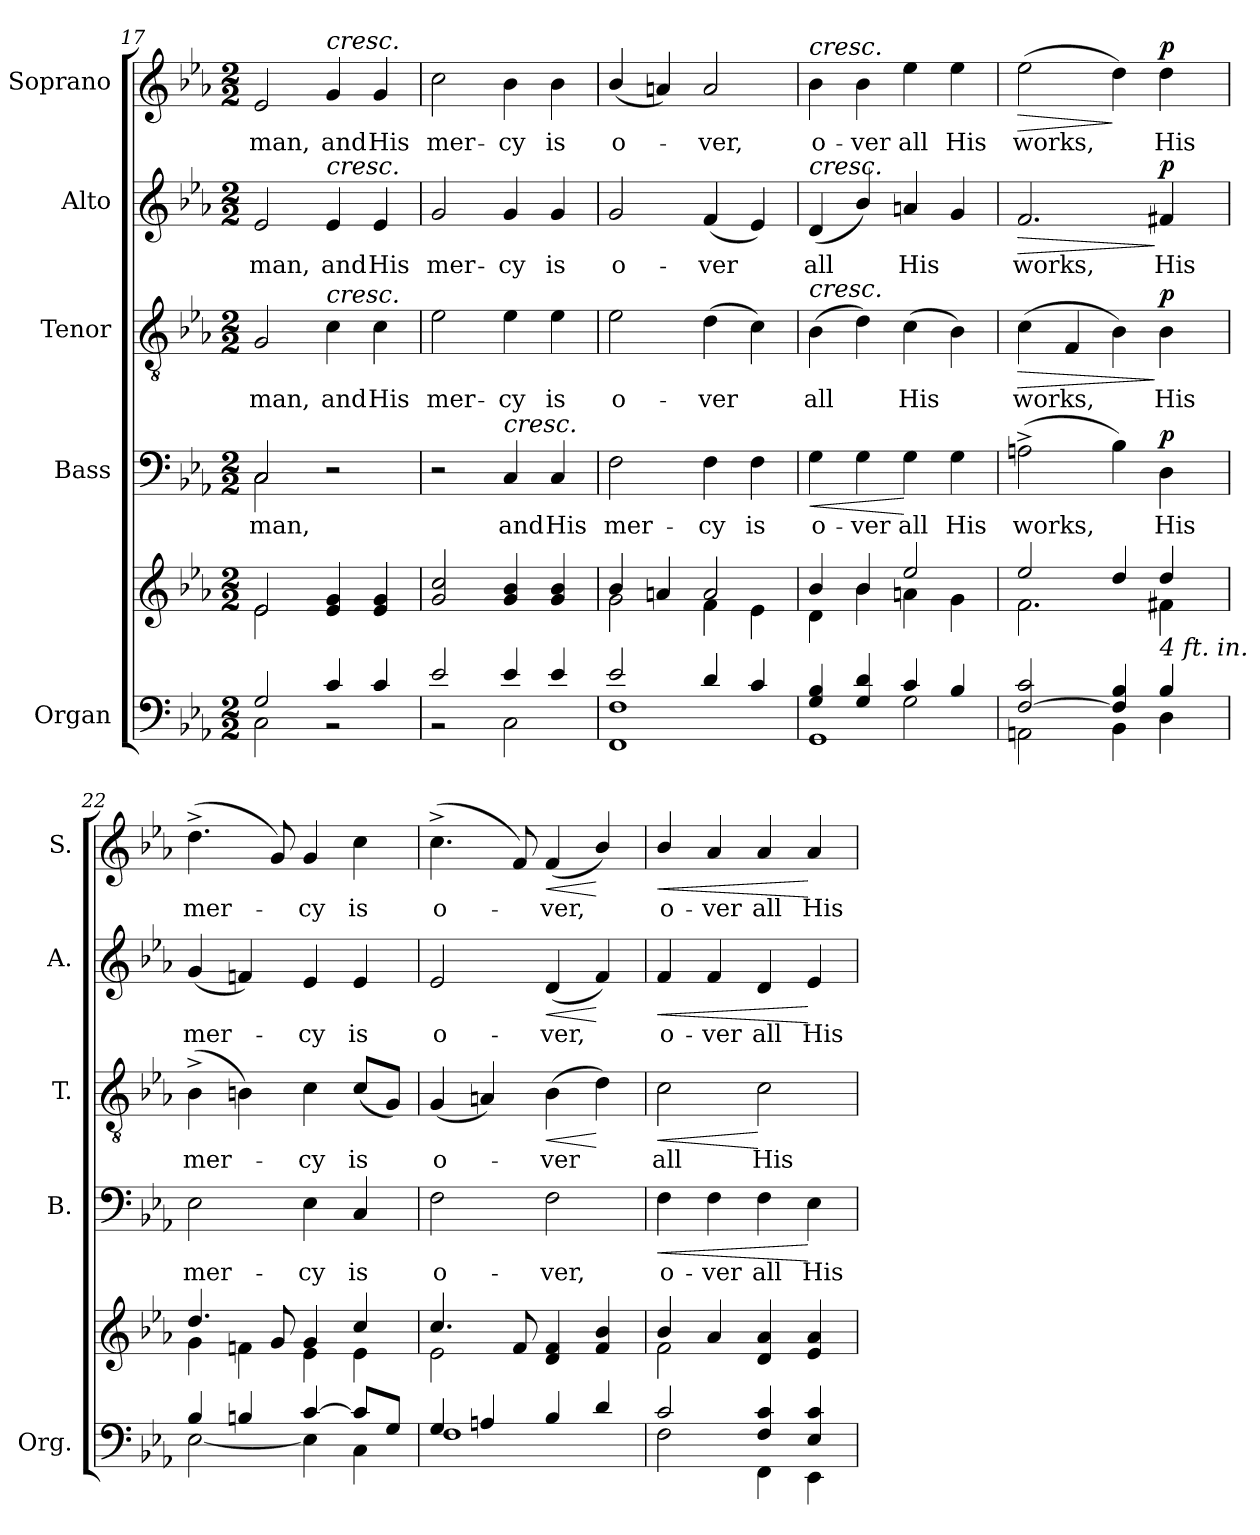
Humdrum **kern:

**kern	**kern	**kern	**text	**dynam	**kern	**text	**dynam	**kern	**text	**dynam	**kern	**text	**dynam
*part5	*part5	*part4	*part4	*part4	*part3	*part3	*part3	*part2	*part2	*part2	*part1	*part1	*part1
*staff6	*staff5	*staff4	*staff4	*staff4	*staff3	*staff3	*staff3	*staff2	*staff2	*staff2	*staff1	*staff1	*staff1
*I"Organ	*	*I"Bass	*	*	*I"Tenor	*	*	*I"Alto	*	*	*I"Soprano	*	*
*I'Org.	*	*I'B.	*	*	*I'T.	*	*	*I'A.	*	*	*I'S.	*	*
*clefF4	*clefG2	*clefF4	*	*	*clefGv2	*	*	*clefG2	*	*	*clefG2	*	*
*	*	*	*	*	*ITrd7c12	*	*	*	*	*	*	*	*
*k[b-e-a-]	*k[b-e-a-]	*k[b-e-a-]	*	*	*k[b-e-a-]	*	*	*k[b-e-a-]	*	*	*k[b-e-a-]	*	*
*E-:	*E-:	*E-:	*	*	*E-:	*	*	*E-:	*	*	*E-:	*	*
*M2/2	*M2/2	*M2/2	*	*	*M2/2	*	*	*M2/2	*	*	*M2/2	*	*
=17	=17	=17	=17	=17	=17	=17	=17	=17	=17	=17	=17	=17	=17
*^	*^	*^	*	*	*	*	*	*	*	*	*	*	*
!	!	!	!	!	!	!LO:LY:b:color=#000000	!	!	!	!	!	!	!	!	!	!
!	!	!	!	!	!	!	!	!	!LO:LY:b:color=#000000	!	!	!	!	!	!	!
!	!	!	!	!	!	!	!	!	!	!	!	!LO:LY:b:color=#000000	!	!	!	!
!	!	!	!	!	!	!	!	!	!	!	!	!	!	!	!LO:LY:b:color=#000000	!
2Gi/	2Ci\	2e-i/	2e-i\	2Ci/	2Ci\	man,	.	2GGi/	man,	.	2e-i/	man,	.	2e-i/	man,	.
!	!	!	!	!	!	!	!	!	!LO:LY:b:color=#000000	!	!	!	!	!	!	!
!	!	!	!	!	!	!	!	!	!	!	!	!LO:LY:b:color=#000000	!	!	!	!
!	!	!	!	!	!	!	!	!	!	!	!	!	!	!LO:TX:a:i:t=cresc.	!	!
!	!	!	!	!	!	!	!	!	!	!	!LO:TX:a:i:t=cresc.	!	!	!	!	!
!	!	!	!	!	!	!	!	!LO:TX:a:i:t=cresc.	!	!	!	!	!	!	!	!
!	!	!	!	!	!	!	!	!	!	!	!	!	!	!	!LO:LY:b:color=#000000	!
4ci/	2r	4e-i/ 4gi	2ryy	2r	2ryy	.	.	4Ci\	and	.	4e-i/	and	.	4gi/	and	.
!	!	!	!	!	!	!	!	!	!LO:LY:b:color=#000000	!	!	!	!	!	!	!
!	!	!	!	!	!	!	!	!	!	!	!	!LO:LY:b:color=#000000	!	!	!	!
!	!	!	!	!	!	!	!	!	!	!	!	!	!	!	!LO:LY:b:color=#000000	!
4ci/	.	4e-i/ 4gi	.	.	.	.	.	4Ci\	His	.	4e-i/	His	.	4gi/	His	.
*	*	*v	*v	*	*	*	*	*	*	*	*	*	*	*	*	*
*	*	*	*v	*v	*	*	*	*	*	*	*	*	*	*	*
=18	=18	=18	=18	=18	=18	=18	=18	=18	=18	=18	=18	=18	=18	=18
!	!	!	!	!	!	!	!LO:LY:b:color=#000000	!	!	!	!	!	!	!
!	!	!	!	!	!	!	!	!	!	!LO:LY:b:color=#000000	!	!	!	!
!	!	!	!	!	!	!	!	!	!	!	!	!	!LO:LY:b:color=#000000	!
2e-i/	2r	2gi/ 2cci	2r	.	.	2E-i\	mer-	.	2gi/	mer-	.	2cci\	mer-	.
!	!	!	!	!LO:LY:b:color=#000000	!	!	!	!	!	!	!	!	!	!
!	!	!	!	!	!	!	!LO:LY:b:color=#000000	!	!	!	!	!	!	!
!	!	!	!	!	!	!	!	!	!	!LO:LY:b:color=#000000	!	!	!	!
!	!	!	!LO:TX:a:i:t=cresc.	!	!	!	!	!	!	!	!	!	!	!
!	!	!	!	!	!	!	!	!	!	!	!	!	!LO:LY:b:color=#000000	!
4e-i/	2Ci\	4gi/ 4b-i	4Ci/	and	.	4E-i\	-cy	.	4gi/	-cy	.	4b-i\	-cy	.
!	!	!	!	!LO:LY:b:color=#000000	!	!	!	!	!	!	!	!	!	!
!	!	!	!	!	!	!	!LO:LY:b:color=#000000	!	!	!	!	!	!	!
!	!	!	!	!	!	!	!	!	!	!LO:LY:b:color=#000000	!	!	!	!
!	!	!	!	!	!	!	!	!	!	!	!	!	!LO:LY:b:color=#000000	!
4e-i/	.	4gi/ 4b-i	4Ci/	His	.	4E-i\	is	.	4gi/	is	.	4b-i\	is	.
=19	=19	=19	=19	=19	=19	=19	=19	=19	=19	=19	=19	=19	=19	=19
*	*	*^	*	*	*	*	*	*	*	*	*	*	*	*
!	!	!	!	!	!LO:LY:b:color=#000000	!	!	!	!	!	!	!	!	!	!
!	!	!	!	!	!	!	!	!LO:LY:b:color=#000000	!	!	!	!	!	!	!
!	!	!	!	!	!	!	!	!	!	!	!LO:LY:b:color=#000000	!	!	!	!
!	!	!	!	!	!	!	!	!	!	!	!	!	!	!LO:LY:b:color=#000000	!
2e-i/	1FFi 1Fi	4b-i/	2gi\	2Fi\	mer-	.	2E-i\	o-	.	2gi/	o-	.	(4b-i/	o-	.
.	.	4ani/	.	.	.	.	.	.	.	.	.	.	4ani/)	.	.
!	!	!	!	!	!LO:LY:b:color=#000000	!	!	!	!	!	!	!	!	!	!
!	!	!	!	!	!	!	!	!LO:LY:b:color=#000000	!	!	!	!	!	!	!
!	!	!	!	!	!	!	!	!	!	!	!LO:LY:b:color=#000000	!	!	!	!
!	!	!	!	!	!	!	!	!	!	!	!	!	!	!LO:LY:b:color=#000000	!
4di/	.	2ai/	4fi\	4Fi\	-cy	.	(4Di\	-ver	.	(4fi/	-ver	.	2ai/	-ver,	.
!	!	!	!	!	!LO:LY:b:color=#000000	!	!	!	!	!	!	!	!	!	!
4ci/	.	.	4e-i\	4Fi\	is	.	4Ci\)	.	.	4e-i/)	.	.	.	.	.
!!LO:LB:g=z
=20	=20	=20	=20	=20	=20	=20	=20	=20	=20	=20	=20	=20	=20	=20	=20
*	*^	*	*	*	*	*	*	*	*	*	*	*	*	*	*
!	!	!	!	!	!	!LO:LY:b:color=#000000	!LO:HP:b	!	!	!	!	!	!	!	!	!
!	!	!	!	!	!	!	!	!	!LO:LY:b:color=#000000	!	!	!	!	!	!	!
!	!	!	!	!	!	!	!	!	!	!	!	!LO:LY:b:color=#000000	!	!	!	!
!	!	!	!	!	!	!	!	!	!	!	!	!	!	!LO:TX:a:i:t=cresc.	!	!
!	!	!	!	!	!	!	!	!	!	!	!LO:TX:a:i:t=cresc.	!	!	!	!	!
!	!	!	!	!	!	!	!	!LO:TX:a:i:t=cresc.	!	!	!	!	!	!	!	!
!	!	!	!	!	!	!	!	!	!	!	!	!	!	!	!LO:LY:b:color=#000000	!
4Gi/ 4B-i	2ryy	1GGi	4b-i/	4di\	4Gi\	o-	<	(4BB-i\	all	.	(4di/	all	.	4b-i\	o-	.
!	!	!	!	!	!	!LO:LY:b:color=#000000	!	!	!	!	!	!	!	!	!	!
!	!	!	!	!	!	!	!	!	!	!	!	!	!	!	!LO:LY:b:color=#000000	!
4Gi/ 4di	.	.	4b-i/	4b-i\	4Gi\	-ver	.	4Di\)	.	.	4b-i/)	.	.	4b-i\	-ver	.
!	!	!	!	!	!	!LO:LY:b:color=#000000	!	!	!	!	!	!	!	!	!	!
!	!	!	!	!	!	!	!	!	!LO:LY:b:color=#000000	!	!	!	!	!	!	!
!	!	!	!	!	!	!	!	!	!	!	!	!LO:LY:b:color=#000000	!	!	!	!
!	!	!	!	!	!	!	!	!	!	!	!	!	!	!	!LO:LY:b:color=#000000	!
4ci/	2Gi\	.	2ee-i/	4ani\	4Gi\	all	[	(4Ci\	His	.	4ani/	His	.	4ee-i\	all	.
!	!	!	!	!	!	!LO:LY:b:color=#000000	!	!	!	!	!	!	!	!	!	!
!	!	!	!	!	!	!	!	!	!	!	!	!	!	!	!LO:LY:b:color=#000000	!
4B-i/	.	.	.	4gi\	4Gi\	His	.	4BB-i\)	.	.	4gi/	.	.	4ee-i\	His	.
*	*v	*v	*	*	*	*	*	*	*	*	*	*	*	*	*	*
=21	=21	=21	=21	=21	=21	=21	=21	=21	=21	=21	=21	=21	=21	=21	=21
!	!	!	!	!	!LO:LY:b:color=#000000	!	!	!	!	!	!	!	!	!	!
!	!	!	!	!	!	!	!	!LO:LY:b:color=#000000	!LO:HP:b	!	!	!	!	!	!
!	!	!	!	!	!	!	!	!	!	!	!LO:LY:b:color=#000000	!LO:HP:b	!	!	!
!	!	!	!	!	!	!	!	!	!	!	!	!	!	!LO:LY:b:color=#000000	!LO:HP:b
[2Fi/ 2ci	2AAni\	2ee-i/	2.fi\	(2An^i\	works,	.	(4Ci\	works,	>	2.fi/	works,	>	(2ee-i\	works,	>
.	.	.	.	.	.	.	4FFi/	.	.	.	.	.	.	.	.
4Fi/] 4B-i	4BB-i\	4ddi/	.	4B-i\)	.	.	4BB-i\)	.	.	.	.	.	4ddi\)	.	]
!	!	!	!	!	!LO:LY:b:color=#000000	!	!	!	!	!	!	!	!	!	!
!	!	!	!	!	!	!	!	!LO:LY:b:color=#000000	!	!	!	!	!	!	!
!	!	!	!	!	!	!	!	!	!	!	!LO:LY:b:color=#000000	!	!	!	!
!	!	!LO:TX:b:i:t=4 ft. in.	!	!	!	!	!	!	!	!	!	!	!	!	!
!	!	!	!	!	!	!	!	!	!	!	!	!	!	!LO:LY:b:color=#000000	!
4B-i/	4Di\	4ddi/	4f#Xi\	4Di\	His	p	4BB-i\	His	] p	4f#Xi/	His	] p	4ddi\	His	p
=22	=22	=22	=22	=22	=22	=22	=22	=22	=22	=22	=22	=22	=22	=22	=22
!	!	!	!	!	!LO:LY:b:color=#000000	!	!	!	!	!	!	!	!	!	!
!	!	!	!	!	!	!	!	!LO:LY:b:color=#000000	!	!	!	!	!	!	!
!	!	!	!	!	!	!	!	!	!	!	!LO:LY:b:color=#000000	!	!	!	!
!	!	!	!	!	!	!	!	!	!	!	!	!	!	!LO:LY:b:color=#000000	!
4B-i/	[2E-i\	4.ddi/	4gi\	2E-i\	mer-	.	(4BB-^i\	mer-	.	(4gi/	mer-	.	(4.dd^i\	mer-	.
4Bni/	.	.	4fni\	.	.	.	4BBni\)	.	.	4fni/)	.	.	.	.	.
.	.	8gi/	.	.	.	.	.	.	.	.	.	.	8gi/)	.	.
!	!	!	!	!	!LO:LY:b:color=#000000	!	!	!	!	!	!	!	!	!	!
!	!	!	!	!	!	!	!	!LO:LY:b:color=#000000	!	!	!	!	!	!	!
!	!	!	!	!	!	!	!	!	!	!	!LO:LY:b:color=#000000	!	!	!	!
!	!	!	!	!	!	!	!	!	!	!	!	!	!	!LO:LY:b:color=#000000	!
[4ci/	4E-i\]	4gi/	4e-i\	4E-i\	-cy	.	4Ci\	-cy	.	4e-i/	-cy	.	4gi/	-cy	.
!	!	!	!	!	!LO:LY:b:color=#000000	!	!	!	!	!	!	!	!	!	!
!	!	!	!	!	!	!	!	!LO:LY:b:color=#000000	!	!	!	!	!	!	!
!	!	!	!	!	!	!	!	!	!	!	!LO:LY:b:color=#000000	!	!	!	!
!	!	!	!	!	!	!	!	!	!	!	!	!	!	!LO:LY:b:color=#000000	!
8ci/L]	4Ci\	4cci/	4e-i\	4Ci/	is	.	(8Ci/L	is	.	4e-i/	is	.	4cci\	is	.
8Gi/J	.	.	.	.	.	.	8GGi/J)	.	.	.	.	.	.	.	.
=23	=23	=23	=23	=23	=23	=23	=23	=23	=23	=23	=23	=23	=23	=23	=23
!	!	!	!	!	!LO:LY:b:color=#000000	!	!	!	!	!	!	!	!	!	!
!	!	!	!	!	!	!	!	!LO:LY:b:color=#000000	!	!	!	!	!	!	!
!	!	!	!	!	!	!	!	!	!	!	!LO:LY:b:color=#000000	!	!	!	!
!	!	!	!	!	!	!	!	!	!	!	!	!	!	!LO:LY:b:color=#000000	!
4Gi/	1Fi	4.cci/	2e-i\	2Fi\	o-	.	(4GGi/	o-	.	2e-i/	o-	.	(4.cc^i\	o-	.
4Ani/	.	.	.	.	.	.	4AAni/)	.	.	.	.	.	.	.	.
.	.	8fi/	.	.	.	.	.	.	.	.	.	.	8fi/)	.	.
!	!	!	!	!	!LO:LY:b:color=#000000	!	!	!	!	!	!	!	!	!	!
!	!	!	!	!	!	!	!	!LO:LY:b:color=#000000	!LO:HP:b	!	!	!	!	!	!
!	!	!	!	!	!	!	!	!	!	!	!LO:LY:b:color=#000000	!LO:HP:b	!	!	!
!	!	!	!	!	!	!	!	!	!	!	!	!	!	!LO:LY:b:color=#000000	!LO:HP:b
4B-i/	.	4di/ 4fi	2ryy	2Fi\	-ver,	.	(4BB-i\	-ver	<	(4di/	-ver,	<	(4fi/	-ver,	<
4di/	.	4fi/ 4b-i	.	.	.	.	4Di\)	.	[	4fi/)	.	[	4b-i/)	.	[
!!LO:LB:g=z
=24	=24	=24	=24	=24	=24	=24	=24	=24	=24	=24	=24	=24	=24	=24	=24
!	!	!	!	!	!LO:LY:b:color=#000000	!LO:HP:b	!	!	!	!	!	!	!	!	!
!	!	!	!	!	!	!	!	!LO:LY:b:color=#000000	!LO:HP:b	!	!	!	!	!	!
!	!	!	!	!	!	!	!	!	!	!	!LO:LY:b:color=#000000	!LO:HP:b	!	!	!
!	!	!	!	!	!	!	!	!	!	!	!	!	!	!LO:LY:b:color=#000000	!LO:HP:b
2ci/	2Fi\	4b-i/	2fi\	4Fi\	o-	<	2Ci\	all	<	4fi/	o-	<	4b-i/	o-	<
!	!	!	!	!	!LO:LY:b:color=#000000	!	!	!	!	!	!	!	!	!	!
!	!	!	!	!	!	!	!	!	!	!	!LO:LY:b:color=#000000	!	!	!	!
!	!	!	!	!	!	!	!	!	!	!	!	!	!	!LO:LY:b:color=#000000	!
.	.	4a-i/	.	4Fi\	-ver	.	.	.	.	4fi/	-ver	.	4a-i/	-ver	.
!	!	!	!	!	!LO:LY:b:color=#000000	!	!	!	!	!	!	!	!	!	!
!	!	!	!	!	!	!	!	!LO:LY:b:color=#000000	!	!	!	!	!	!	!
!	!	!	!	!	!	!	!	!	!	!	!LO:LY:b:color=#000000	!	!	!	!
!	!	!	!	!	!	!	!	!	!	!	!	!	!	!LO:LY:b:color=#000000	!
4Fi/ 4ci	4FFi\	4di/ 4a-i	2ryy	4Fi\	all	.	2Ci\	His	[	4di/	all	.	4a-i/	all	.
!	!	!	!	!	!LO:LY:b:color=#000000	!	!	!	!	!	!	!	!	!	!
!	!	!	!	!	!	!	!	!	!	!	!LO:LY:b:color=#000000	!	!	!	!
!	!	!	!	!	!	!	!	!	!	!	!	!	!	!LO:LY:b:color=#000000	!
4E-i/ 4ci	4EE-i\	4e-i/ 4a-i	.	4E-i\	His	[	.	.	.	4e-i/	His	[	4a-i/	His	[
*v	*v	*	*	*	*	*	*	*	*	*	*	*	*	*	*
*	*v	*v	*	*	*	*	*	*	*	*	*	*	*	*
=	=	=	=	=	=	=	=	=	=	=	=	=	=
*-	*-	*-	*-	*-	*-	*-	*-	*-	*-	*-	*-	*-	*-
